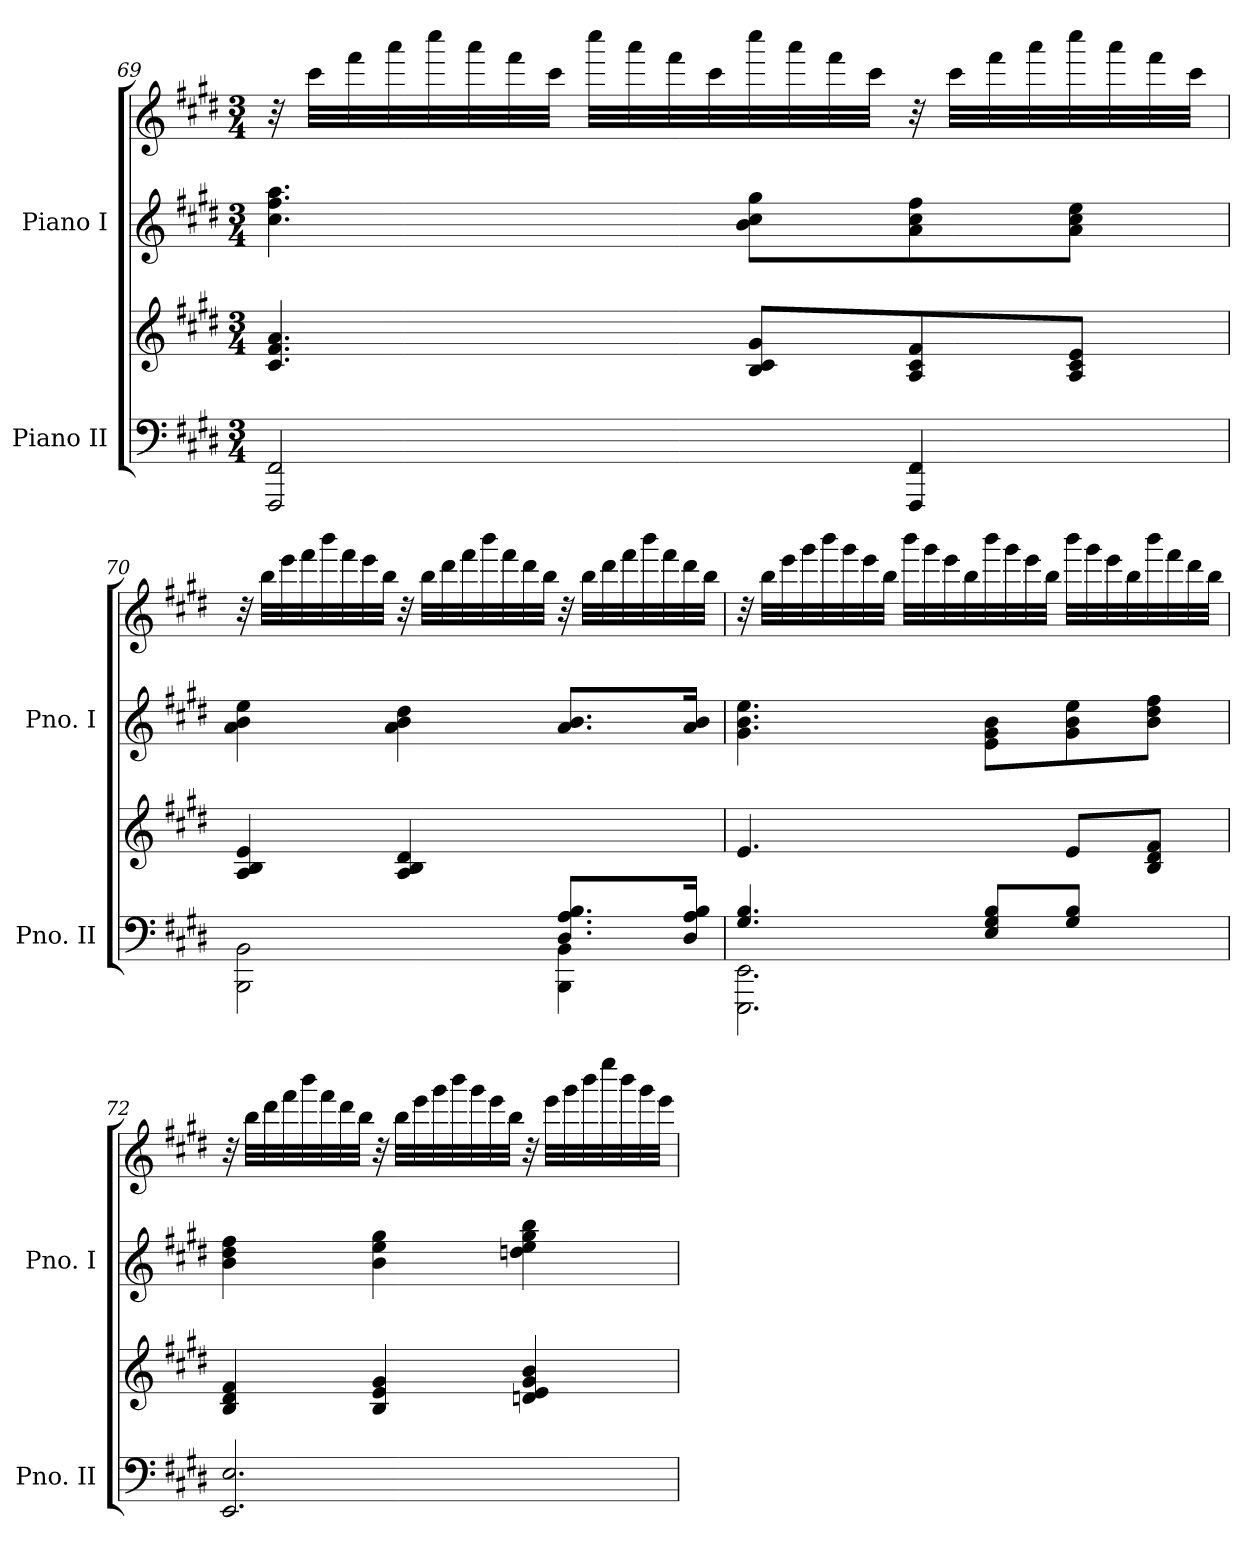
**kern	**kern	**kern	**kern
*part2	*part2	*part1	*part1
*staff4	*staff3	*staff2	*staff1
*I"Piano II	*	*I"Piano I	*
*I'Pno. II	*	*I'Pno. I	*
!!LO:LB:g=z
*clefF4	*clefG2	*clefG2	*clefG2
*k[f#c#g#d#]	*k[f#c#g#d#]	*k[f#c#g#d#]	*k[f#c#g#d#]
*M3/4	*M3/4	*M3/4	*M3/4
=69	=69	=69	=69
2FFF#/ 2FF#/	4.c#/ 4.f#/ 4.a/	4.cc#\ 4.ff#\ 4.aa\	32r
.	.	.	32ccc#!\LLL
.	.	.	32fff#!\
.	.	.	32aaa!\
.	.	.	32cccc#!\
.	.	.	32aaa!\
.	.	.	32fff#!\
.	.	.	32ccc#!\JJJ
.	.	.	32cccc#!\LLL
.	.	.	32aaa!\
.	.	.	32fff#!\
.	.	.	32ccc#!\
.	8B/ 8c#/ 8g#/L	8b\ 8cc#\ 8gg#\L	32cccc#!\
.	.	.	32aaa!\
.	.	.	32fff#!\
.	.	.	32ccc#!\JJJ
4FFF#/ 4FF#/	8A/ 8c#/ 8f#/	8a\ 8cc#\ 8ff#\	32r
.	.	.	32ccc#!\LLL
.	.	.	32fff#!\
.	.	.	32aaa!\
.	8A/ 8c#/ 8e/J	8a\ 8cc#\ 8ee\J	32cccc#!\
.	.	.	32aaa!\
.	.	.	32fff#!\
.	.	.	32ccc#!\JJJ
=70	=70	=70	=70
*^	*	*	*
2BBB\ 2BB\	2ryy	4A/ 4B/ 4e/	4a\ 4b\ 4ee\	32r
.	.	.	.	32bb!\LLL
.	.	.	.	32eee!\
.	.	.	.	32fff#!\
.	.	.	.	32bbb!\
.	.	.	.	32fff#!\
.	.	.	.	32eee!\
.	.	.	.	32bb!\JJJ
.	.	4A/ 4B/ 4d#/	4a\ 4b\ 4dd#\	32r
.	.	.	.	32bb!\LLL
.	.	.	.	32ddd#!\
.	.	.	.	32fff#!\
.	.	.	.	32bbb!\
.	.	.	.	32fff#!\
.	.	.	.	32ddd#!\
.	.	.	.	32bb!\JJJ
8.D#/ 8.A/ 8.B/L	4BBB\ 4BB\	4ryy	8.a/ 8.b/L	32r
.	.	.	.	32bb!\LLL
.	.	.	.	32ddd#!\
.	.	.	.	32fff#!\
.	.	.	.	32bbb!\
.	.	.	.	32fff#!\
16D#/ 16A/ 16B/Jk	.	.	16a/ 16b/Jk	32ddd#!\
.	.	.	.	32bb!\JJJ
!!LO:PB:g=z
=71	=71	=71	=71	=71
4.G#/ 4.B/	2.EEE\ 2.EE\	4.e/	4.g#\ 4.b\ 4.ee\	32r
.	.	.	.	32bb!\LLL
.	.	.	.	32eee!\
.	.	.	.	32ggg#!\
.	.	.	.	32bbb!\
.	.	.	.	32ggg#!\
.	.	.	.	32eee!\
.	.	.	.	32bb!\JJJ
.	.	.	.	32bbb!\LLL
.	.	.	.	32ggg#!\
.	.	.	.	32eee!\
.	.	.	.	32bb!\
8E/ 8G#/ 8B/L	.	8rffyy	8e\ 8g#\ 8b\L	32bbb!\
.	.	.	.	32ggg#!\
.	.	.	.	32eee!\
.	.	.	.	32bb!\JJJ
8G#/ 8B/J	.	8e/L	8g#\ 8b\ 8ee\	32bbb!\LLL
.	.	.	.	32ggg#!\
.	.	.	.	32eee!\
.	.	.	.	32bb!\
8ryy	.	8B/ 8d#/ 8f#/J	8b\ 8dd#\ 8ff#\J	32bbb!\
.	.	.	.	32fff#!\
.	.	.	.	32ddd#!\
.	.	.	.	32bb!\JJJ
*v	*v	*	*	*
=72	=72	=72	=72
2.EE/ 2.E/	4B/ 4d#/ 4f#/	4b\ 4dd#\ 4ff#\	32r
.	.	.	32bb!\LLL
.	.	.	32ddd#!\
.	.	.	32fff#!\
.	.	.	32bbb!\
.	.	.	32fff#!\
.	.	.	32ddd#!\
.	.	.	32bb!\JJJ
.	4B/ 4e/ 4g#/	4b\ 4ee\ 4gg#\	32r
.	.	.	32bb!\LLL
.	.	.	32eee!\
.	.	.	32ggg#!\
.	.	.	32bbb!\
.	.	.	32ggg#!\
.	.	.	32eee!\
.	.	.	32bb!\JJJ
.	4dn/ 4e/ 4g#/ 4b/	4ddn\ 4ee\ 4gg#\ 4bb\	32r
.	.	.	32eee!\LLL
.	.	.	32ggg#!\
.	.	.	32bbb!\
.	.	.	32eeee!\
.	.	.	32bbb!\
.	.	.	32ggg#!\
.	.	.	32eee!\JJJ
=	=	=	=
*-	*-	*-	*-
